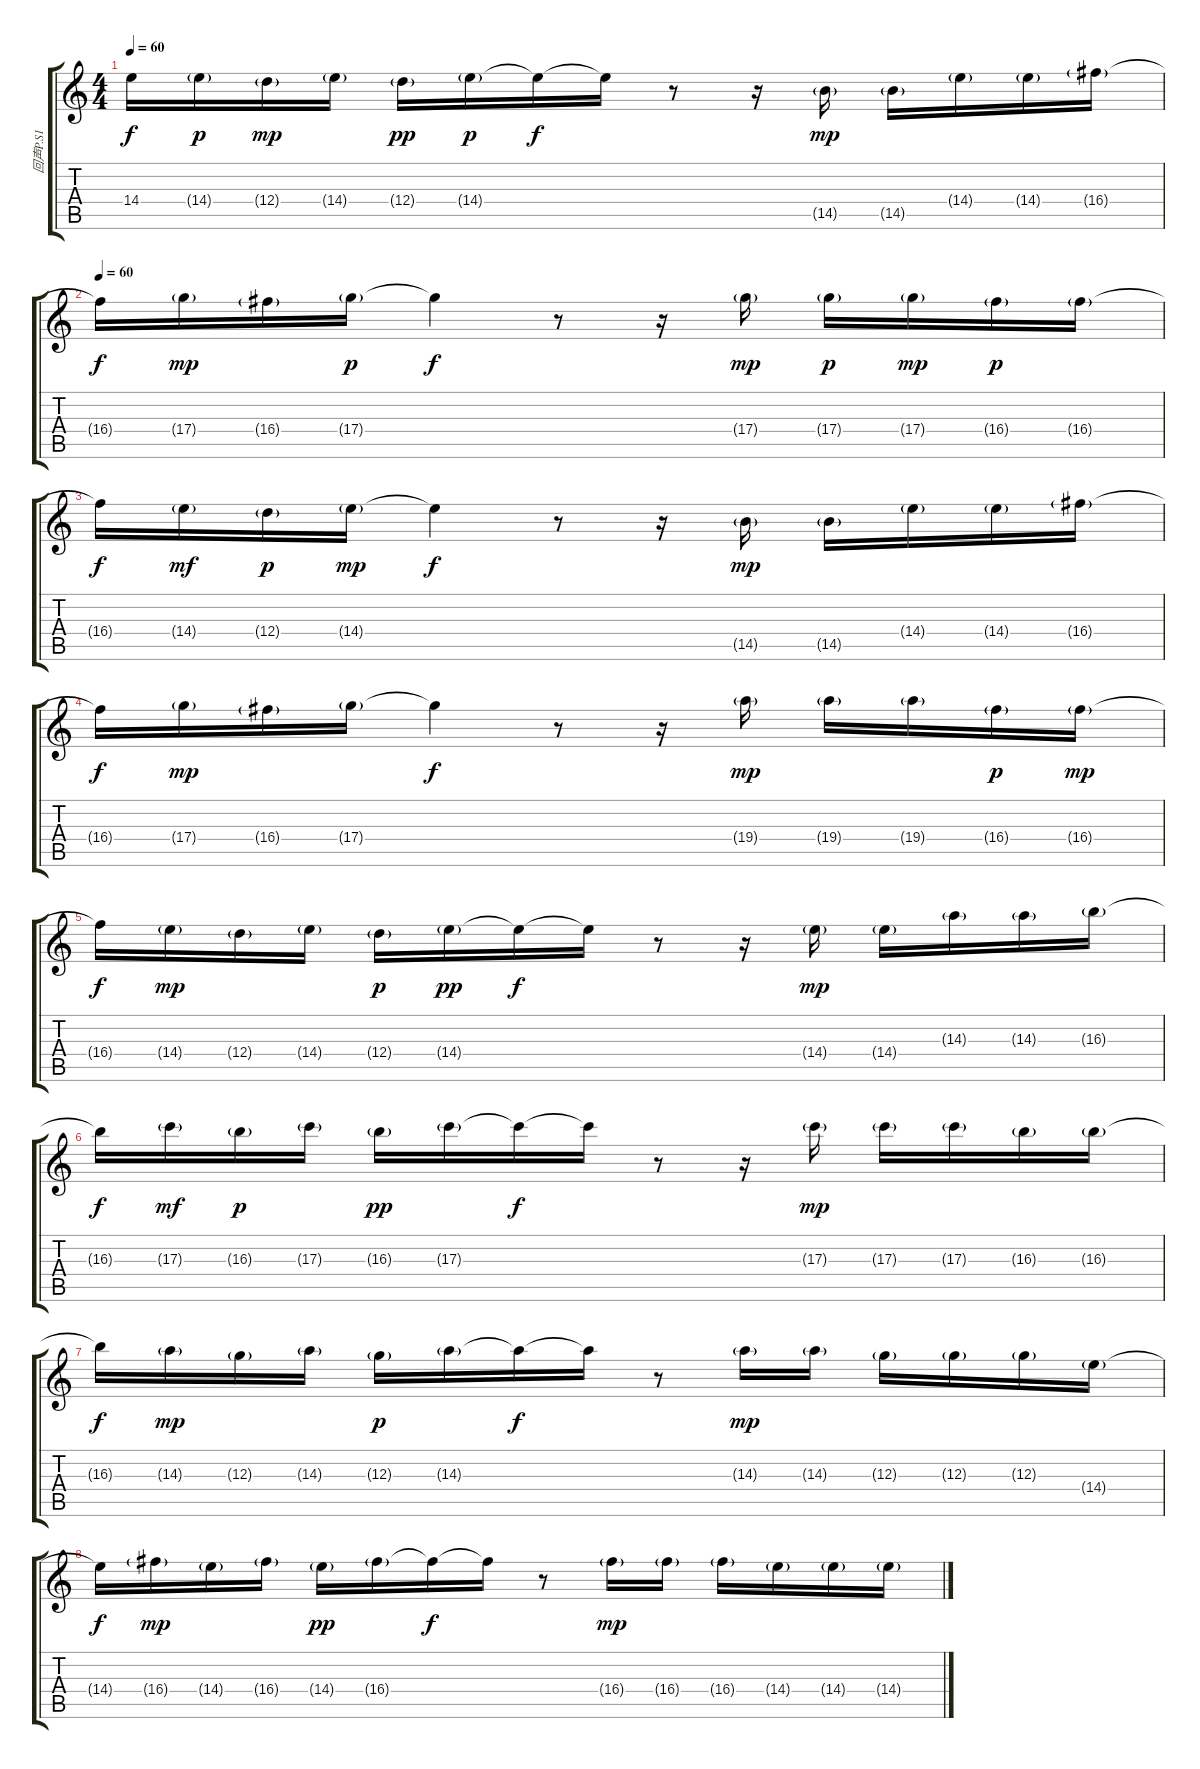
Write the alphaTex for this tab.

\track ("回声P.S1" "回声P.S1") {instrument electricguitarmuted}
\staff {score tabs}
\tuning (E4 B3 G3 D3 A2 E2) {hide}
\ts (4 4)
\tempo 60
\clef g2
\ks c
14.4{t}.16{dy f} 14.4{g}.16{dy p} 12.4{g}.16{dy mp} 14.4{g}.16 12.4{g}.16{dy pp} 14.4{g}.16{dy p} 14.4{t}.16{dy f} 14.4{t}.16 r.8 r.16 14.5{g}.16{dy mp} 14.5{g}.16 14.4{g}.16 14.4{g}.16 16.4{g}.16 |
\tempo 60
16.4{t}.16{dy f} 17.4{g}.16{dy mp} 16.4{g}.16 17.4{g}.16{dy p} 17.4{t}.4{dy f} r.8 r.16 17.4{g}.16{dy mp} 17.4{g}.16{dy p} 17.4{g}.16{dy mp} 16.4{g}.16{dy p} 16.4{g}.16 |
16.4{t}.16{dy f} 14.4{g}.16{dy mf} 12.4{g}.16{dy p} 14.4{g}.16{dy mp} 14.4{t}.4{dy f} r.8 r.16 14.5{g}.16{dy mp} 14.5{g}.16 14.4{g}.16 14.4{g}.16 16.4{g}.16 |
16.4{t}.16{dy f} 17.4{g}.16{dy mp} 16.4{g}.16 17.4{g}.16 17.4{t}.4{dy f} r.8 r.16 19.4{g}.16{dy mp} 19.4{g}.16 19.4{g}.16 16.4{g}.16{dy p} 16.4{g}.16{dy mp} |
16.4{t}.16{dy f} 14.4{g}.16{dy mp} 12.4{g}.16 14.4{g}.16 12.4{g}.16{dy p} 14.4{g}.16{dy pp} 14.4{t}.16{dy f} 14.4{t}.16 r.8 r.16 14.4{g}.16{dy mp} 14.4{g}.16 14.3{g}.16 14.3{g}.16 16.3{g}.16 |
16.3{t}.16{dy f} 17.3{g}.16{dy mf} 16.3{g}.16{dy p} 17.3{g}.16 16.3{g}.16{dy pp} 17.3{g}.16 17.3{t}.16{dy f} 17.3{t}.16 r.8 r.16 17.3{g}.16{dy mp} 17.3{g}.16 17.3{g}.16 16.3{g}.16 16.3{g}.16 |
16.3{t}.16{dy f} 14.3{g}.16{dy mp} 12.3{g}.16 14.3{g}.16 12.3{g}.16{dy p} 14.3{g}.16 14.3{t}.16{dy f} 14.3{t}.16 r.8 14.3{g}.16{dy mp} 14.3{g}.16 12.3{g}.16 12.3{g}.16 12.3{g}.16 14.4{g}.16 |
14.4{t}.16{dy f} 16.4{g}.16{dy mp} 14.4{g}.16 16.4{g}.16 14.4{g}.16{dy pp} 16.4{g}.16 16.4{t}.16{dy f} 16.4{t}.16 r.8 16.4{g}.16{dy mp} 16.4{g}.16 16.4{g}.16 14.4{g}.16 14.4{g}.16 14.4{g}.16
